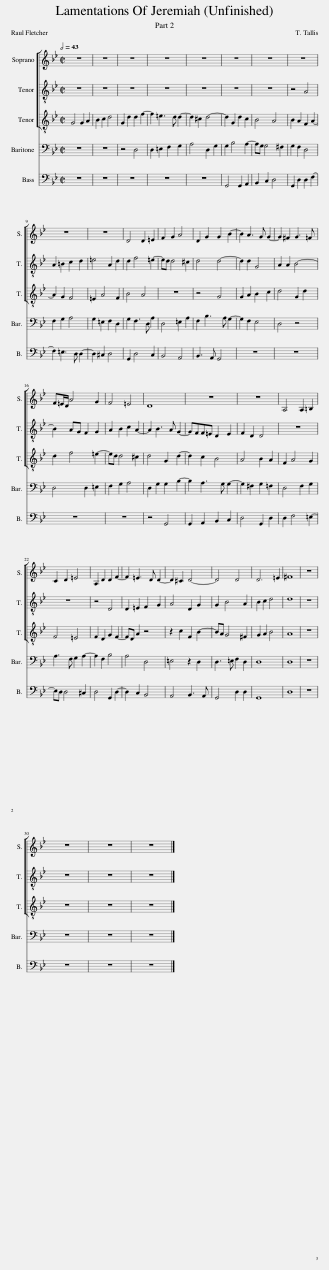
X:1
%%score [ 1 2 3 ] 4 5
L:1/8
Q:1/2=43
M:2/2
I:linebreak $
K:Bb
V:1 treble
V:2 treble-8
V:3 treble-8
V:4 bass
V:5 bass
V:1
 z8 | z8 | z8 | z8 | z8 | %5
 z8 | z8 | z8 |$ z8 | z8 | %10
 D4 D2 =E2 | F2 G2 A4 | D2 G2 G2 B2- | B2 A3 G G2- | G2 ^F2 G3 =F |$ %15
 F=E/D/ A4 G2 | F4 =E4 | D8 | z8 | z8 | %20
 A,4 A,2 =B,2 |$ C2 D2 =E4 | A,2 D2 D2 F2- | F2 =E3 D D2- | D2 ^C2 D4- | %25
 D4 D4 | D6 =E2 | ^F8 | z8 |$ z8 | %30
 z8 | z8 |] %32
V:2
 z8 | z8 | z8 | z8 | z8 | %5
 z8 | z8 | z4 A4 |$ A2 =B2 c2 d2 | =e4 A2 d2 | %10
 d2 f4 =e2- | ed d4 ^c2 | d4 d4- | d2 d2 G4 | A2 A2 B4- |$ %15
 B2 AG F2 G2 | A2 B2 c2 A2- | A2 B3 A G2- | GFF=E D2 E2 | F2 D2 D4 | %20
 z8 |$ z8 | z4 D4 | D2 =E2 F2 G2 | A4 D2 G2 | %25
 G2 B4 A2 | B2 c2 d4 | d8 | z8 |$ z8 | %30
 z8 | z8 |] %32
V:3
 G4 G2 A2 | B2 c2 d4 | G2 d2 d2 f2- | f2 =e3 d d2- | d2 ^c2 d4- | %5
 d2 G2 d2 c2 | B4 A4 | B2 A2 F2 A2- |$ A2 G2 F4 | =E2 A4 F2 | %10
 B4 A4 | z8 | z4 G4 | G2 A2 B2 c2 | d4 G2 d2 |$ %15
 d2 f4 =e2- | ed d4 ^c2 | d4 G2 d2- | d2 c2 B4 | A4 B2 A2 | %20
 F2 A4 G2 |$ F4 =E4 | F2 D2 G2 F2- | FD A2 z4 | z2 c2 F2 B2- | %25
 BA G4 ^F2 | G2 A2 B4 | A8 | z8 |$ z8 | %30
 z8 | z8 |] %32
V:4
 z8 | z8 | z4 D,4 | D,2 =E,2 F,2 G,2 | A,4 D,2 G,2 | %5
 G,2 B,4 A,2- | A,G, G,4 ^F,2 | G,2 F,2 D,4 |$ F,2 G,2 A,4 | G,2 =E,2 F,2 D,2 | %10
 G,2 F,3 D, A,2 | D,4 =E,2 A,2 | F,2 B,3 A, G,2- | G,2 F,2 E,4 | D,4 z4 |$ %15
 D,4 D,2 =E,2 | F,2 G,2 A,4 | D,2 G,2 G,2 B,2- | B,2 A,3 G, G,2- | G,2 ^F,2 G,2 =F,2 | %20
 D,4 F,2 G,2 |$ A,3 F, G,2 A,2- | A,2 F,2 B,4 | A,4 D,4 | =E,4 z2 D,2 | %25
 D,3 =E, F,2 D,2 | D,8 | D,8 | z8 |$ z8 | %30
 z8 | z8 |] %32
V:5
 z8 | z8 | z8 | z8 | z8 | %5
 G,,4 G,,2 A,,2 | B,,2 C,2 D,4 | G,,2 D,2 D,2 F,2- |$ F,2 =E,3 D, D,2- | D,2 ^C,2 D,4 | %10
 G,,2 D,4 C,2 | B,,4 A,,4 | B,,3 A,, G,,4 | z8 | z8 |$ %15
 z8 | z8 | z4 G,,4 | G,,2 A,,2 B,,2 C,2 | D,4 G,,2 D,2 | %20
 D,2 F,4 =E,2- |$ E,D, D,4 ^C,2 | D,4 G,,2 D,2- | D,2 C,2 B,,4 | A,,4 B,,3 A,, | %25
 G,,4 D,2 D,2 | G,,8 | D,8 | z8 |$ z8 | %30
 z8 | z8 |] %32
